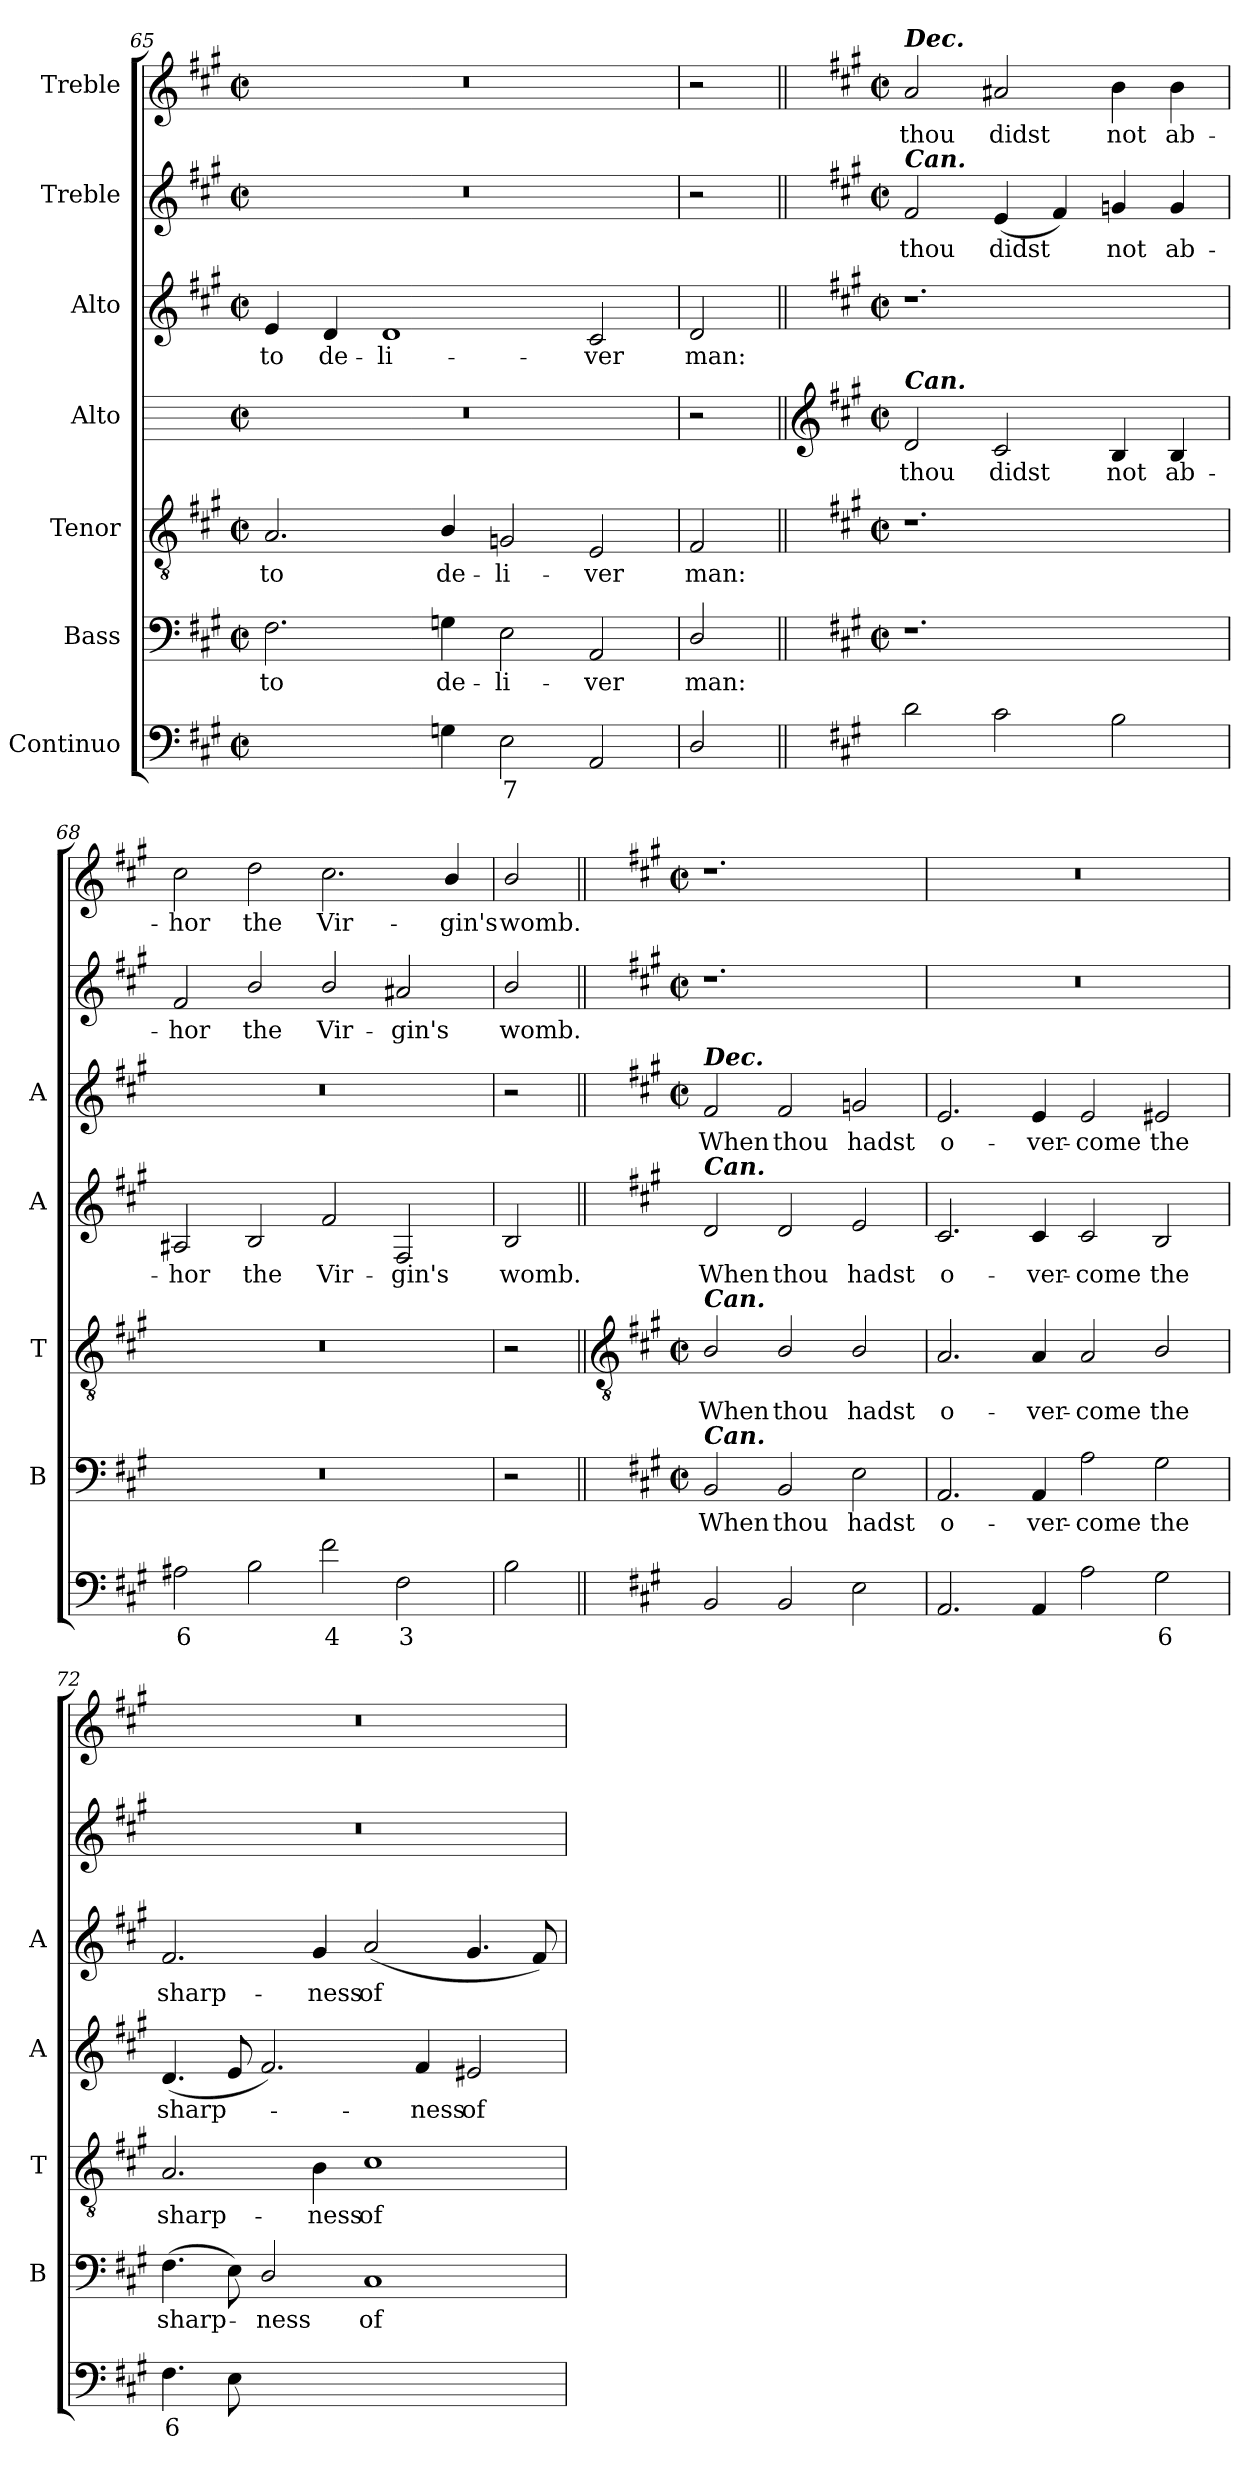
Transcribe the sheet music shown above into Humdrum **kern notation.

**kern	**text	**text	**kern	**text	**kern	**text	**kern	**text	**kern	**text	**kern	**text	**kern	**text
*part7	*part7	*part7	*part6	*part6	*part5	*part5	*part4	*part4	*part3	*part3	*part2	*part2	*part1	*part1
*staff7	*staff7	*staff7	*staff6	*staff6	*staff5	*staff5	*staff4	*staff4	*staff3	*staff3	*staff2	*staff2	*staff1	*staff1
*I"Continuo	*	*	*I"Bass	*	*I"Tenor	*	*I"Alto	*	*I"Alto	*	*I"Treble	*	*I"Treble	*
*	*	*	*I'B	*	*I'T	*	*I'A	*	*I'A	*	*	*	*	*
*clefF4	*	*	*clefF4	*	*clefGv2	*	*	*	*clefG2	*	*clefG2	*	*clefG2	*
*k[f#c#g#]	*	*	*k[f#c#g#]	*	*k[f#c#g#]	*	*	*	*k[f#c#g#]	*	*k[f#c#g#]	*	*k[f#c#g#]	*
*A:	*	*	*A:	*	*A:	*	*	*	*A:	*	*A:	*	*A:	*
*M4/2	*	*	*M4/2	*	*M4/2	*	*M4/2	*	*M4/2	*	*M4/2	*	*M4/2	*
*met(c|)	*	*	*met(c|)	*	*met(c|)	*	*met(c|)	*	*met(c|)	*	*met(c|)	*	*met(c|)	*
=65	=65	=65	=65	=65	=65	=65	=65	=65	=65	=65	=65	=65	=65	=65
!	!LO:LY:b	!	!	!LO:LY:b	!	!LO:LY:b	!	!	!	!LO:LY:b	!	!	!	!
[2F#yy	7	.	2.F#	to	2.A	to	0r	.	4e	to	0r	.	0r	.
!	!	!	!	!	!	!	!	!	!	!LO:LY:b	!	!	!	!
.	.	.	.	.	.	.	.	.	4d	de-	.	.	.	.
!	!LO:LY:b	!	!	!	!	!	!	!	!	!LO:LY:b	!	!	!	!
4F#yy]	6	.	.	.	.	.	.	.	1d	-li-	.	.	.	.
!	!	!	!	!LO:LY:b	!	!LO:LY:b	!	!	!	!	!	!	!	!
4Gn	.	.	4Gn	de-	4B/	de-	.	.	.	.	.	.	.	.
!	!LO:LY:b	!	!	!LO:LY:b	!	!LO:LY:b	!	!	!	!	!	!	!	!
2E	7	.	2E	-li-	2Gn	-li-	.	.	.	.	.	.	.	.
!	!	!	!	!LO:LY:b	!	!LO:LY:b	!	!	!	!LO:LY:b	!	!	!	!
2AA	.	.	2AA	-ver	2E	-ver	.	.	2c#	-ver	.	.	.	.
=66	=66	=66	=66	=66	=66	=66	=66	=66	=66	=66	=66	=66	=66	=66
!	!	!	!	!LO:LY:b	!	!LO:LY:b	!	!	!	!LO:LY:b	!	!	!	!
2D/	.	.	2D/	man:	2F#	man:	2r	.	2d	man:	2r	.	2r	.
!!LO:LB:g=z
=67||	=67||	=67||	=67||	=67||	=67||	=67||	=67||	=67||	=67||	=67||	=67||	=67||	=67||	=67||
*	*	*	*	*	*	*	*clefG2	*	*	*	*	*	*	*
*	*	*	*	*	*	*	*k[f#c#g#]	*	*	*	*k[f#c#g#]	*	*k[f#c#g#]	*
*	*	*	*	*	*	*	*A:	*	*	*	*A:	*	*A:	*
*	*	*	*M4/2	*	*M4/2	*	*M4/2	*	*M4/2	*	*M4/2	*	*M4/2	*
*	*	*	*met(c|)	*	*met(c|)	*	*met(c|)	*	*met(c|)	*	*met(c|)	*	*met(c|)	*
!	!	!	!	!	!	!	!	!	!	!	!	!	!LO:TX:a:Bi:t=Dec.	!
!	!	!	!	!	!	!	!	!	!	!	!LO:TX:a:Bi:t=Can.	!	!	!
!	!	!	!	!	!	!	!LO:TX:a:Bi:t=Can.	!	!	!	!	!	!	!
!	!	!	!	!	!	!	!	!LO:LY:b	!	!	!	!LO:LY:b	!	!LO:LY:b
2d	.	.	1.r	.	1.r	.	2d	thou	1.r	.	2f#	thou	2a	thou
!	!	!	!	!	!	!	!	!LO:LY:b	!	!	!	!LO:LY:b	!	!LO:LY:b
2c#	.	.	.	.	.	.	2c#	didst	.	.	(<4e	didst	2a#X	didst
.	.	.	.	.	.	.	.	.	.	.	4f#)	.	.	.
!	!	!	!	!	!	!	!	!LO:LY:b	!	!	!	!LO:LY:b	!	!LO:LY:b
2B	.	.	.	.	.	.	4B	not	.	.	4gn	not	4b	not
!	!	!	!	!	!	!	!	!LO:LY:b	!	!	!	!LO:LY:b	!	!LO:LY:b
.	.	.	.	.	.	.	4B	ab-	.	.	4g	ab-	4b	ab-
=68	=68	=68	=68	=68	=68	=68	=68	=68	=68	=68	=68	=68	=68	=68
!	!LO:LY:b	!	!	!	!	!	!	!LO:LY:b	!	!	!	!LO:LY:b	!	!LO:LY:b
2A#X	6	.	0r	.	0r	.	2A#X	-hor	0r	.	2f#	-hor	2cc#	-hor
!	!	!	!	!	!	!	!	!LO:LY:b	!	!	!	!LO:LY:b	!	!LO:LY:b
2B	.	.	.	.	.	.	2B	the	.	.	2b/	the	2dd	the
!	!LO:LY:b	!	!	!	!	!	!	!LO:LY:b	!	!	!	!LO:LY:b	!	!LO:LY:b
2f#	4	.	.	.	.	.	2f#	Vir-	.	.	2b/	Vir-	2.cc#	Vir-
!	!LO:LY:b	!	!	!	!	!	!	!LO:LY:b	!	!	!	!LO:LY:b	!	!
2F#	3	.	.	.	.	.	2F#	-gin's	.	.	2a#X	-gin's	.	.
!	!	!	!	!	!	!	!	!	!	!	!	!	!	!LO:LY:b
.	.	.	.	.	.	.	.	.	.	.	.	.	4b/	-gin's
=69	=69	=69	=69	=69	=69	=69	=69	=69	=69	=69	=69	=69	=69	=69
!	!	!	!	!	!	!	!	!LO:LY:b	!	!	!	!LO:LY:b	!	!LO:LY:b
2B	.	.	2r	.	2r	.	2B	womb.	2r	.	2b/	womb.	2b/	womb.
!!LO:LB:g=z
=70||	=70||	=70||	=70||	=70||	=70||	=70||	=70||	=70||	=70||	=70||	=70||	=70||	=70||	=70||
*	*	*	*	*	*clefGv2	*	*	*	*	*	*	*	*	*
*	*	*	*k[f#c#g#]	*	*k[f#c#g#]	*	*	*	*k[f#c#g#]	*	*	*	*	*
*	*	*	*A:	*	*A:	*	*	*	*A:	*	*	*	*	*
*	*	*	*M4/2	*	*M4/2	*	*	*	*M4/2	*	*M4/2	*	*M4/2	*
*	*	*	*met(c|)	*	*met(c|)	*	*	*	*met(c|)	*	*met(c|)	*	*met(c|)	*
!	!	!	!	!	!	!	!	!	!LO:TX:a:Bi:t=Dec.	!	!	!	!	!
!	!	!	!	!	!	!	!LO:TX:a:Bi:t=Can.	!	!	!	!	!	!	!
!	!	!	!	!	!LO:TX:a:Bi:t=Can.	!	!	!	!	!	!	!	!	!
!	!	!	!LO:TX:a:Bi:t=Can.	!	!	!	!	!	!	!	!	!	!	!
!	!	!	!	!LO:LY:b	!	!LO:LY:b	!	!LO:LY:b	!	!LO:LY:b	!	!	!	!
2BB	.	.	2BB	When	2B/	When	2d	When	2f#	When	1.r	.	1.r	.
!	!	!	!	!LO:LY:b	!	!LO:LY:b	!	!LO:LY:b	!	!LO:LY:b	!	!	!	!
2BB	.	.	2BB	thou	2B/	thou	2d	thou	2f#	thou	.	.	.	.
!	!	!	!	!LO:LY:b	!	!LO:LY:b	!	!LO:LY:b	!	!LO:LY:b	!	!	!	!
2E	.	.	2E	hadst	2B/	hadst	2e	hadst	2gn	hadst	.	.	.	.
=71	=71	=71	=71	=71	=71	=71	=71	=71	=71	=71	=71	=71	=71	=71
!	!	!	!	!LO:LY:b	!	!LO:LY:b	!	!LO:LY:b	!	!LO:LY:b	!	!	!	!
2.AA	.	.	2.AA	o-	2.A	o-	2.c#	o-	2.e	o-	0r	.	0r	.
!	!	!	!	!LO:LY:b	!	!LO:LY:b	!	!LO:LY:b	!	!LO:LY:b	!	!	!	!
4AA	.	.	4AA	-ver-	4A	-ver-	4c#	-ver-	4e	-ver-	.	.	.	.
!	!	!	!	!LO:LY:b	!	!LO:LY:b	!	!LO:LY:b	!	!LO:LY:b	!	!	!	!
2A	.	.	2A	-come	2A	-come	2c#	-come	2e	-come	.	.	.	.
!	!LO:LY:b	!	!	!LO:LY:b	!	!LO:LY:b	!	!LO:LY:b	!	!LO:LY:b	!	!	!	!
2G#	6	.	2G#	the	2B/	the	2B	the	2e#X	the	.	.	.	.
=72	=72	=72	=72	=72	=72	=72	=72	=72	=72	=72	=72	=72	=72	=72
!	!LO:LY:b	!	!	!LO:LY:b	!	!LO:LY:b	!	!LO:LY:b	!	!LO:LY:b	!	!	!	!
4.F#	6	.	(>4.F#	sharp-	2.A	sharp-	(<4.d	sharp-	2.f#	sharp-	0r	.	0r	.
8E	.	.	8E)	.	.	.	8e	.	.	.	.	.	.	.
!	!LO:LY:b	!	!	!LO:LY:b	!	!	!	!	!	!	!	!	!	!
[4D/yy	5	.	2D/	ness	.	.	2.f#)	.	.	.	.	.	.	.
!	!LO:LY:b	!	!	!	!	!LO:LY:b	!	!	!	!LO:LY:b	!	!	!	!
4Dyy]	6	.	.	.	4B	-ness	.	.	4g#	-ness	.	.	.	.
!	!LO:LY:b	!LO:LY:b	!	!LO:LY:b	!	!LO:LY:b	!	!	!	!LO:LY:b	!	!	!	!
[2C#yy	6	4	1C#	of	1c#	of	.	.	(<2a	of	.	.	.	.
!	!	!	!	!	!	!	!	!LO:LY:b	!	!	!	!	!	!
.	.	.	.	.	.	.	4f#	ness	.	.	.	.	.	.
!	!LO:LY:b	!LO:LY:b	!	!	!	!	!	!LO:LY:b	!	!	!	!	!	!
2C#yy]	5	3	.	.	.	.	2e#X	of	4.g#	.	.	.	.	.
.	.	.	.	.	.	.	.	.	8f#)	.	.	.	.	.
=	=	=	=	=	=	=	=	=	=	=	=	=	=	=
*-	*-	*-	*-	*-	*-	*-	*-	*-	*-	*-	*-	*-	*-	*-
